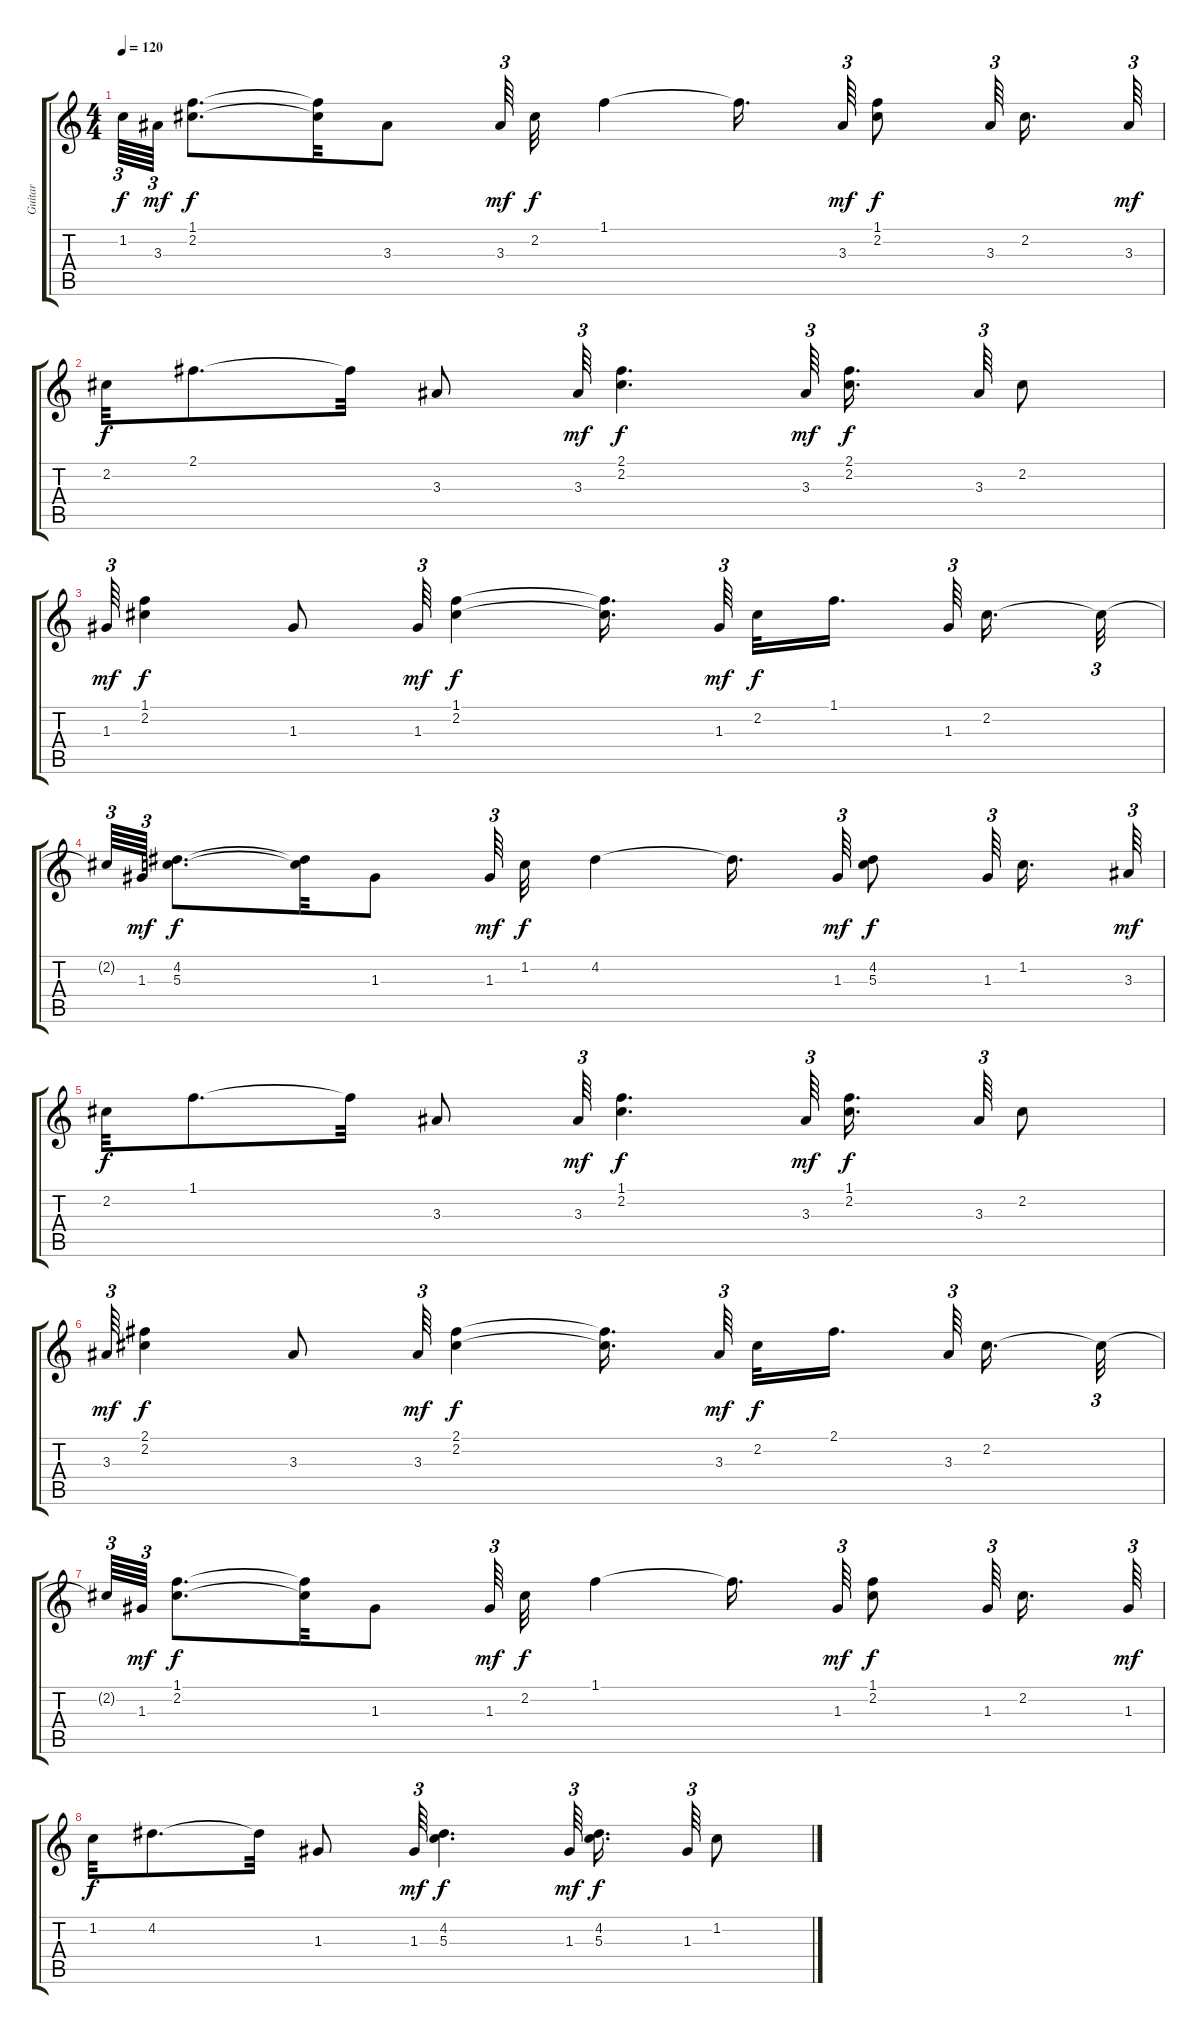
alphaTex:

\track ("Guitar" "Guitar") {instrument electricguitarjazz}
\staff {score tabs}
\tuning (E4 B3 G3 D3 A2 E2) {hide}
\ts (4 4)
\tempo 120
\clef g2
\ks c
1.2{t}.64{tu (3 2) dy f} 3.3.64{tu (3 2) dy mf} (1.1 2.2).8{d dy f} (1.1{t} 2.2{t}).32 3.3.8 3.3.64{tu (3 2) dy mf} 2.2.32{dy f} 1.1.4 1.1{t}.16{d} 3.3.64{tu (3 2) dy mf} (1.1 2.2).8{dy f} 3.3.64{tu (3 2) beam splitsecondary} 2.2.16{d} 3.3.64{tu (3 2) dy mf} |
2.2.32{dy f} 2.1.8{d} 2.1{t}.32 3.3.8 3.3.64{tu (3 2) dy mf} (2.1 2.2).4{d dy f} 3.3.64{tu (3 2) dy mf beam splitsecondary} (2.1 2.2).16{d dy f beam splitsecondary} 3.3.64{tu (3 2)} 2.2.8 |
1.3.64{tu (3 2) dy mf} (1.1 2.2).4{dy f} 1.3.8 1.3.64{tu (3 2) dy mf} (1.1 2.2).4{dy f} (1.1{t} 2.2{t}).16{d} 1.3.64{tu (3 2) dy mf} 2.2.32{dy f} 1.1.16{d beam splitsecondary} 1.3.64{tu (3 2) beam splitsecondary} 2.2.16{d} 2.2{t}.32{tu (3 2)} |
2.2{t}.64{tu (3 2)} 1.3.64{tu (3 2) dy mf} (4.2 5.3).8{d dy f} (4.2{t} 5.3{t}).32 1.3.8 1.3.64{tu (3 2) dy mf} 1.2.32{dy f} 4.2.4 4.2{t}.16{d} 1.3.64{tu (3 2) dy mf} (4.2 5.3).8{dy f} 1.3.64{tu (3 2) beam splitsecondary} 1.2.16{d} 3.3.64{tu (3 2) dy mf} |
2.2.32{dy f} 1.1.8{d} 1.1{t}.32 3.3.8 3.3.64{tu (3 2) dy mf} (1.1 2.2).4{d dy f} 3.3.64{tu (3 2) dy mf beam splitsecondary} (1.1 2.2).16{d dy f beam splitsecondary} 3.3.64{tu (3 2)} 2.2.8 |
3.3.64{tu (3 2) dy mf} (2.1 2.2).4{dy f} 3.3.8 3.3.64{tu (3 2) dy mf} (2.1 2.2).4{dy f} (2.1{t} 2.2{t}).16{d} 3.3.64{tu (3 2) dy mf} 2.2.32{dy f} 2.1.16{d beam splitsecondary} 3.3.64{tu (3 2) beam splitsecondary} 2.2.16{d} 2.2{t}.32{tu (3 2)} |
2.2{t}.64{tu (3 2)} 1.3.64{tu (3 2) dy mf} (1.1 2.2).8{d dy f} (1.1{t} 2.2{t}).32 1.3.8 1.3.64{tu (3 2) dy mf} 2.2.32{dy f} 1.1.4 1.1{t}.16{d} 1.3.64{tu (3 2) dy mf} (1.1 2.2).8{dy f} 1.3.64{tu (3 2) beam splitsecondary} 2.2.16{d} 1.3.64{tu (3 2) dy mf} |
1.2.32{dy f} 4.2.8{d} 4.2{t}.32 1.3.8 1.3.64{tu (3 2) dy mf} (4.2 5.3).4{d dy f} 1.3.64{tu (3 2) dy mf beam splitsecondary} (4.2 5.3).16{d dy f beam splitsecondary} 1.3.64{tu (3 2)} 1.2.8
